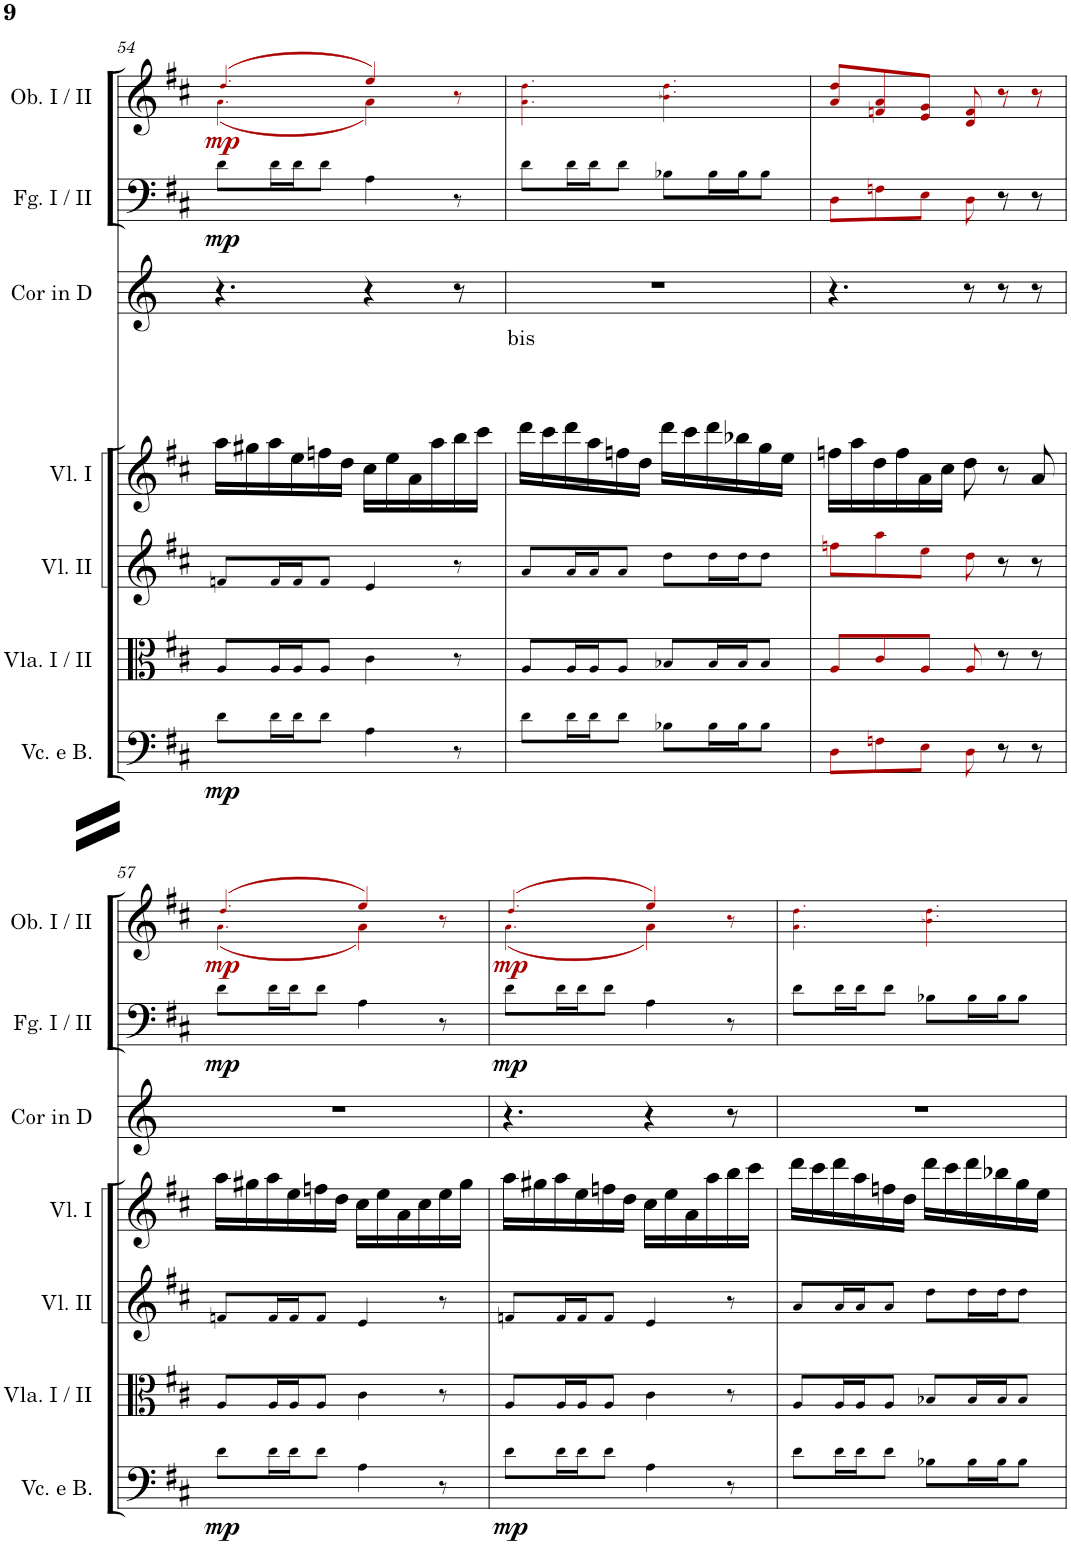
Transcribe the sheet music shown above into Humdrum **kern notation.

**kern	**dynam	**kern	**dynam	**kern	**kern	**kern	**text	**kern	**kern	**dynam	**kern	**dynam
*part8	*part8	*part7	*part7	*part6	*part5	*part4	*part4	*part3	*part2	*part2	*part1	*part1
*staff8	*staff8	*staff7	*staff7	*staff6	*staff5	*staff4	*staff4	*staff3	*staff2	*staff2	*staff1	*staff1
*I"Contrabasses	*	*I"Violoncello e Basso	*	*I"Viola I / II	*I"Violino II	*I"Violino I	*	*I"Corno principale in Re / D	*I"Fagotto I / II	*	*I"Oboe I / II	*
*I'Cbs.	*	*I'Vc. e B.	*	*I'Vla. I / II	*I'Vl. II	*I'Vl. I	*	*I'Cor in D	*I'Fg. I / II	*	*I'Ob. I / II	*
!!LO:PB:g=z
*clefF4	*	*clefF4	*	*clefC3	*clefG2	*clefG2	*	*clefG2	*clefF4	*	*clefG2	*
*Trd7c12	*	*	*	*	*	*	*	*Trd5c10	*	*	*	*
*k[f#c#]	*	*k[f#c#]	*	*k[f#c#]	*k[f#c#]	*k[f#c#]	*	*k[]	*k[f#c#]	*	*k[f#c#]	*
*M6/8	*	*M6/8	*	*M6/8	*M6/8	*M6/8	*	*M6/8	*M6/8	*	*M6/8	*
=54	=54	=54	=54	=54	=54	=54	=54	=54	=54	=54	=54	=54
*	*	*	*	*	*	*	*	*	*	*	*^	*
!	!LO:DY:b	!	!LO:DY:b	!	!	!	!	!	!	!LO:DY:b	!	!	!LO:DY:b
8d!\L	mp	8d!\L	mp	8A!/L	8fn!/L	16aa\LL	.	4.r	8d!\L	mp	(4.dd!i/	(4.a!i\	mp
.	.	.	.	.	.	16gg#X\	.	.	.	.	.	.	.
16d!\L	.	16d!\L	.	16A!/L	16f!/L	16aa\	.	.	16d!\L	.	.	.	.
16d!\J	.	16d!\J	.	16A!/J	16f!/J	16ee\	.	.	16d!\J	.	.	.	.
8d!\J	.	8d!\J	.	8A!/J	8f!/J	16ffn\	.	.	8d!\J	.	.	.	.
.	.	.	.	.	.	16dd\JJ	.	.	.	.	.	.	.
4A!	.	4A!\	.	4c#!\	4e!/	16cc#\LL	.	4r	4A!\	.	4ee!i/)	4a!i\)	.
.	.	.	.	.	.	16ee\	.	.	.	.	.	.	.
.	.	.	.	.	.	16a\	.	.	.	.	.	.	.
.	.	.	.	.	.	16aa\	.	.	.	.	.	.	.
8r	.	8r	.	8r	8r	16bb\	.	8r	8r	.	8r	8ryy	.
.	.	.	.	.	.	16ccc#\JJ	.	.	.	.	.	.	.
*	*	*	*	*	*	*	*	*	*	*	*v	*v	*
=55	=55	=55	=55	=55	=55	=55	=55	=55	=55	=55	=55	=55
!	!	!	!	!	!	!	!LO:LY:a	!	!	!	!	!
8d!\L	.	8d!\L	.	8A!/L	8a!/L	16ddd\LL	bis	2.r	8d!\L	.	4.a!i\ 4.dd!i\	.
.	.	.	.	.	.	16ccc#\	.	.	.	.	.	.
16d!\L	.	16d!\L	.	16A!/L	16a!/L	16ddd\	.	.	16d!\L	.	.	.
16d!\J	.	16d!\J	.	16A!/J	16a!/J	16aa\	.	.	16d!\J	.	.	.
8d!\J	.	8d!\J	.	8A!/J	8a!/J	16ffn\	.	.	8d!\J	.	.	.
.	.	.	.	.	.	16dd\JJ	.	.	.	.	.	.
8B-X!\L	.	8B-X!\L	.	8B-X!/L	8dd!\L	16ddd\LL	.	.	8B-X!\L	.	4.b-X!i\ 4.dd!i\	.
.	.	.	.	.	.	16ccc#\	.	.	.	.	.	.
16B-!\L	.	16B-!\L	.	16B-!/L	16dd!\L	16ddd\	.	.	16B-!\L	.	.	.
16B-!\J	.	16B-!\J	.	16B-!/J	16dd!\J	16bb-X\	.	.	16B-!\J	.	.	.
8B-!\J	.	8B-!\J	.	8B-!/J	8dd!\J	16gg\	.	.	8B-!\J	.	.	.
.	.	.	.	.	.	16ee\JJ	.	.	.	.	.	.
=56	=56	=56	=56	=56	=56	=56	=56	=56	=56	=56	=56	=56
8D!\L	.	8D!i\L	.	8A!i/L	8ffn!i\L	16ffn\LL	.	4.r	8D!i\L	.	8a!i/ 8dd!i/L	.
.	.	.	.	.	.	16aa\	.	.	.	.	.	.
8Fn!\	.	8Fn!i\	.	8c#!i/	8aa!i\	16dd\	.	.	8Fn!i\	.	8fn!i/ 8a!i/	.
.	.	.	.	.	.	16ff\	.	.	.	.	.	.
8E!\J	.	8E!i\J	.	8A!i/J	8ee!i\J	16a\	.	.	8E!i\J	.	8e!i/ 8g!i/J	.
.	.	.	.	.	.	16cc#\JJ	.	.	.	.	.	.
8D!	.	8D!i\	.	8A!i/	8dd!i\	8dd\	.	8r	8D!i\	.	8d!i/ 8f!i/	.
8r	.	8r	.	8r	8r	8r	.	8r	8r	.	8r	.
8r	.	8r	.	8r	8r	8a/	.	8r	8r	.	8r	.
!!LO:LB:g=z
=57	=57	=57	=57	=57	=57	=57	=57	=57	=57	=57	=57	=57
*	*	*	*	*	*	*	*	*	*	*	*^	*
!	!LO:DY:b	!	!LO:DY:b	!	!	!	!	!	!	!LO:DY:b	!	!	!LO:DY:b
8d!\L	mp	8d!\L	mp	8A!/L	8fn!/L	16aa\LL	.	2.r	8d!\L	mp	(4.dd!i/	(4.a!i\	mp
.	.	.	.	.	.	16gg#X\	.	.	.	.	.	.	.
16d!\L	.	16d!\L	.	16A!/L	16f!/L	16aa\	.	.	16d!\L	.	.	.	.
16d!\J	.	16d!\J	.	16A!/J	16f!/J	16ee\	.	.	16d!\J	.	.	.	.
8d!\J	.	8d!\J	.	8A!/J	8f!/J	16ffn\	.	.	8d!\J	.	.	.	.
.	.	.	.	.	.	16dd\JJ	.	.	.	.	.	.	.
4A!	.	4A!\	.	4c#!\	4e!/	16cc#\LL	.	.	4A!\	.	4ee!i/)	4a!i\)	.
.	.	.	.	.	.	16ee\	.	.	.	.	.	.	.
.	.	.	.	.	.	16a\	.	.	.	.	.	.	.
.	.	.	.	.	.	16cc#\	.	.	.	.	.	.	.
8r	.	8r	.	8r	8r	16ee\	.	.	8r	.	8r	8ryy	.
.	.	.	.	.	.	16gg#\JJ	.	.	.	.	.	.	.
=58	=58	=58	=58	=58	=58	=58	=58	=58	=58	=58	=58	=58	=58
!	!LO:DY:b	!	!LO:DY:b	!	!	!	!	!	!	!LO:DY:b	!	!	!LO:DY:b
8d!\L	mp	8d!\L	mp	8A!/L	8fn!/L	16aa\LL	.	4.r	8d!\L	mp	(4.dd!i/	(4.a!i\	mp
.	.	.	.	.	.	16gg#X\	.	.	.	.	.	.	.
16d!\L	.	16d!\L	.	16A!/L	16f!/L	16aa\	.	.	16d!\L	.	.	.	.
16d!\J	.	16d!\J	.	16A!/J	16f!/J	16ee\	.	.	16d!\J	.	.	.	.
8d!\J	.	8d!\J	.	8A!/J	8f!/J	16ffn\	.	.	8d!\J	.	.	.	.
.	.	.	.	.	.	16dd\JJ	.	.	.	.	.	.	.
4A!	.	4A!\	.	4c#!\	4e!/	16cc#\LL	.	4r	4A!\	.	4ee!i/)	4a!i\)	.
.	.	.	.	.	.	16ee\	.	.	.	.	.	.	.
.	.	.	.	.	.	16a\	.	.	.	.	.	.	.
.	.	.	.	.	.	16aa\	.	.	.	.	.	.	.
8r	.	8r	.	8r	8r	16bb\	.	8r	8r	.	8r	8ryy	.
.	.	.	.	.	.	16ccc#\JJ	.	.	.	.	.	.	.
*	*	*	*	*	*	*	*	*	*	*	*v	*v	*
=59	=59	=59	=59	=59	=59	=59	=59	=59	=59	=59	=59	=59
8d!\L	.	8d!\L	.	8A!/L	8a!/L	16ddd\LL	.	2.r	8d!\L	.	4.a!i\ 4.dd!i\	.
.	.	.	.	.	.	16ccc#\	.	.	.	.	.	.
16d!\L	.	16d!\L	.	16A!/L	16a!/L	16ddd\	.	.	16d!\L	.	.	.
16d!\J	.	16d!\J	.	16A!/J	16a!/J	16aa\	.	.	16d!\J	.	.	.
8d!\J	.	8d!\J	.	8A!/J	8a!/J	16ffn\	.	.	8d!\J	.	.	.
.	.	.	.	.	.	16dd\JJ	.	.	.	.	.	.
8B-X!\L	.	8B-X!\L	.	8B-X!/L	8dd!\L	16ddd\LL	.	.	8B-X!\L	.	4.b-X!i\ 4.dd!i\	.
.	.	.	.	.	.	16ccc#\	.	.	.	.	.	.
16B-!\L	.	16B-!\L	.	16B-!/L	16dd!\L	16ddd\	.	.	16B-!\L	.	.	.
16B-!\J	.	16B-!\J	.	16B-!/J	16dd!\J	16bb-X\	.	.	16B-!\J	.	.	.
8B-!\J	.	8B-!\J	.	8B-!/J	8dd!\J	16gg\	.	.	8B-!\J	.	.	.
.	.	.	.	.	.	16ee\JJ	.	.	.	.	.	.
=	=	=	=	=	=	=	=	=	=	=	=	=
*-	*-	*-	*-	*-	*-	*-	*-	*-	*-	*-	*-	*-
